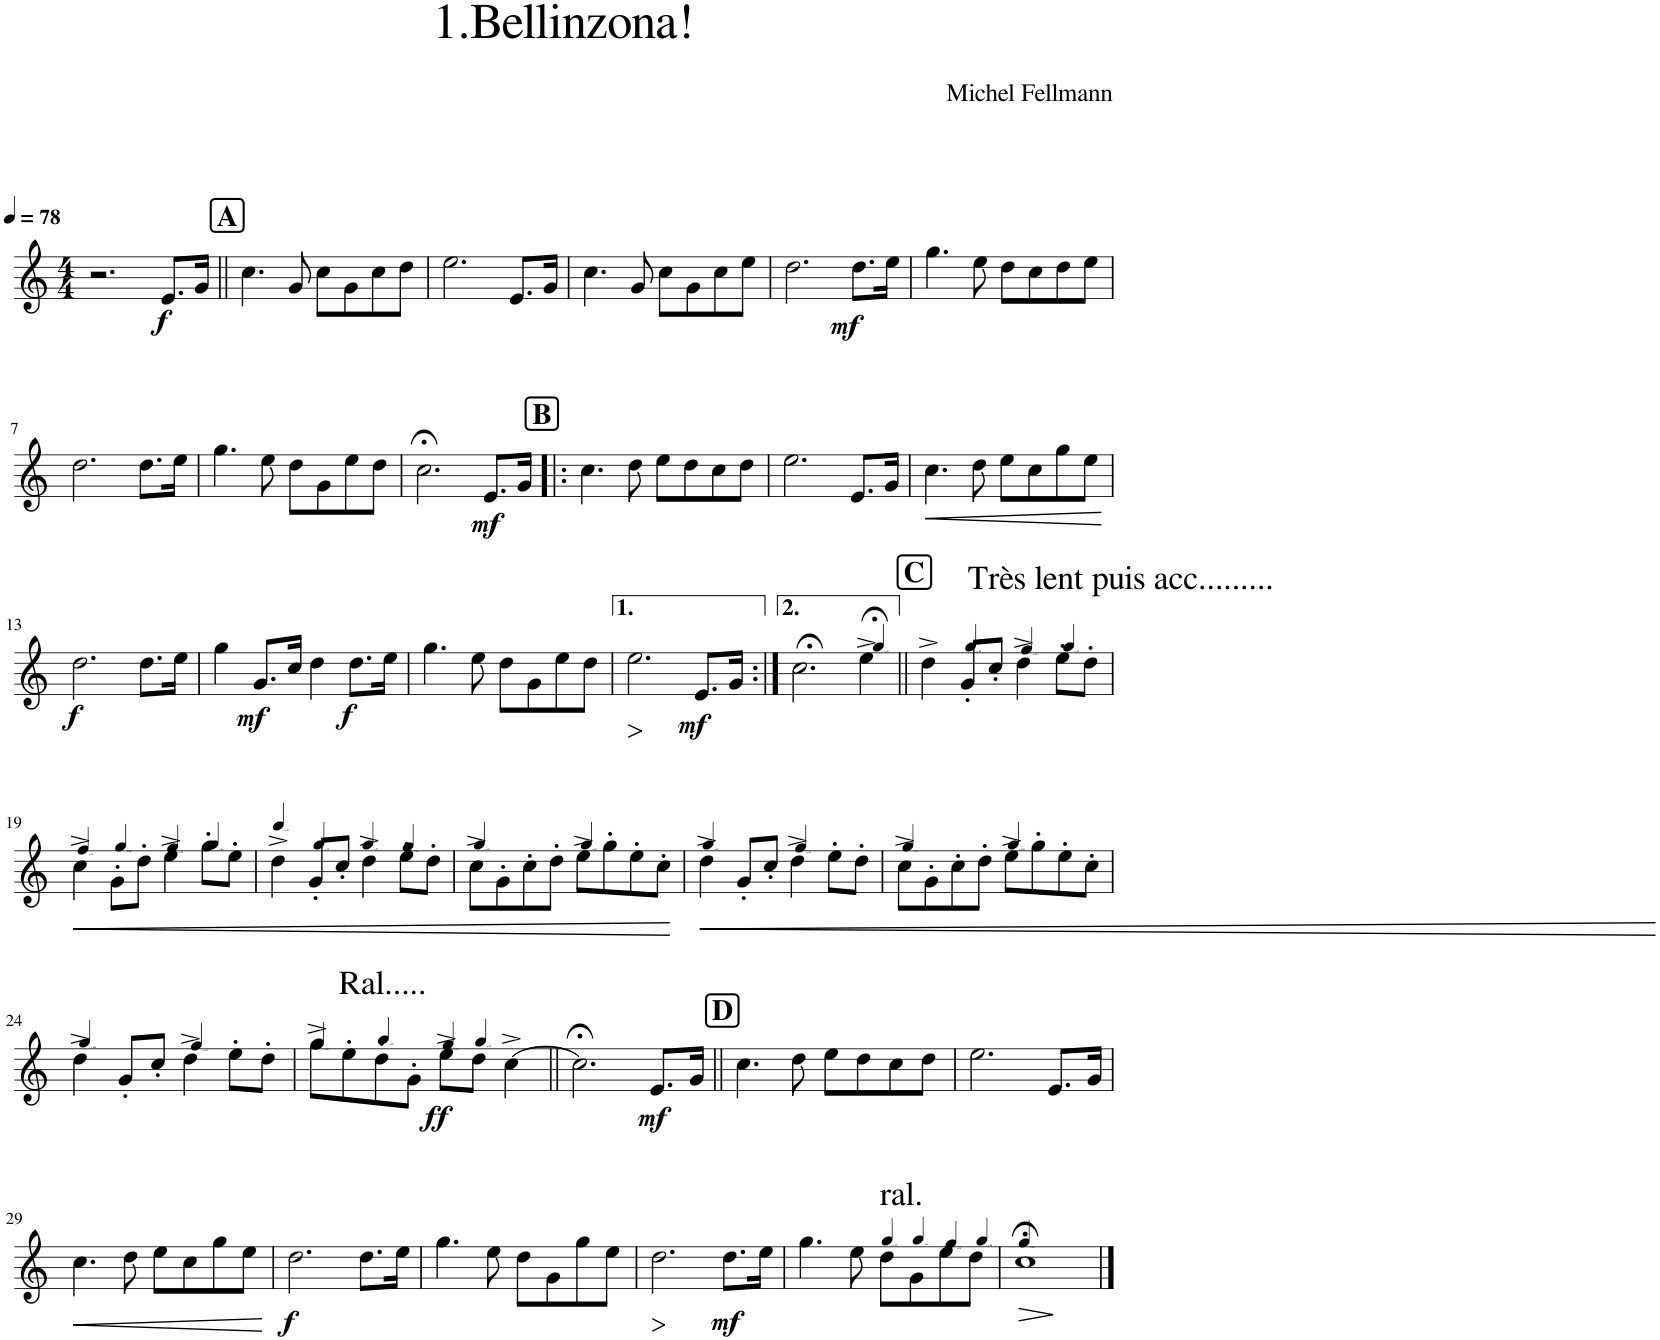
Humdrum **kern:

**kern	**dynam
*part1	*part1
*staff1	*staff1
*I"Cor en Fa	*
*I'Cor Fa	*
*clefG2	*
*Trd4c7	*
*k[]	*
*M4/4	*
*MM78	*
=1	=1
2.r	.
!	!LO:DY:b
8.e/L	f
16g/Jk	.
!!LO:REH:place=s1:a:B:cj:fs=14:t=A
=2||	=2||
4.cc\	.
8g/	.
8cc\L	.
8g\	.
8cc\	.
8dd\J	.
=3	=3
2.ee\	.
8.e/L	.
16g/Jk	.
=4	=4
4.cc\	.
8g/	.
8cc\L	.
8g\	.
8cc\	.
8ee\J	.
=5	=5
2.dd\	.
!	!LO:DY:b
8.dd\L	mf
16ee\Jk	.
=6	=6
4.gg\	.
8ee\	.
8dd\L	.
8cc\	.
8dd\	.
8ee\J	.
!!LO:LB:g=z
=7	=7
2.dd\	.
8.dd\L	.
16ee\Jk	.
=8	=8
4.gg\	.
8ee\	.
8dd\L	.
8g\	.
8ee\	.
8dd\J	.
=9	=9
2.cc;<\	.
!	!LO:DY:b
8.e/L	mf
16g/Jk	.
!!LO:REH:place=s1:a:B:cj:fs=14:t=B
=10!|:	=10!|:
4.cc\	.
8dd\	.
8ee\L	.
8dd\	.
8cc\	.
8dd\J	.
=11	=11
2.ee\	.
8.e/L	.
16g/Jk	.
=12	=12
!	!LO:HP:b
4.cc\	<
8dd\	.
8ee\L	.
8cc\	.
8gg\	.
8ee\J	.
.	[
!!LO:LB:g=z
=13	=13
!	!LO:DY:b
2.dd\	f
8.dd\L	.
16ee\Jk	.
=14	=14
4gg\	.
!	!LO:DY:b
8.g/L	mf
16cc/Jk	.
4dd\	.
!	!LO:DY:b
8.dd\L	f
16ee\Jk	.
=15	=15
4.gg\	.
8ee\	.
8dd\L	.
8g\	.
8ee\	.
8dd\J	.
=16	=16
!	!LO:HP:b
2.ee\	>
!	!LO:DY:b
8.e/L	mf
16g/Jk	.
.	]
=17:|!	=17:|!
2.cc;<\	.
*MM45	*
4ee;<^\	.
!!LO:REH:place=s1:a:B:cj:fs=14:t=C
=18||	=18||
!LO:TX:a:t=Très lent puis acc.........	!
4dd^\	.
*MM48	*
8g'/L	.
8cc'/J	.
*MM51	*
4dd^\	.
*MM54	*
8ee'\L	.
8dd'\J	.
!!LO:LB:g=z
=19	=19
*MM57	*
!	!LO:HP:b
4cc^\	<
*MM60	*
8g'\L	.
8dd'\J	.
*MM63	*
4ee^\	.
*MM66	*
8gg'\L	.
8ee'\J	.
.	[
=20	=20
*MM69	*
4dd^\	.
*MM72	*
8g'/L	.
8cc'/J	.
*MM75	*
4dd^\	.
*MM78	*
8ee'\L	.
8dd'\J	.
=21	=21
*MM82	*
8cc^\L	.
8g'\	.
8cc'\	.
8dd'\J	.
*MM86	*
8ee^\L	.
8gg'\	.
8ee'\	.
8cc'\J	.
=22	=22
*MM89	*
!	!LO:HP:b
4dd^\	<
8g'/L	.
8cc'/J	.
*MM92	*
4dd^\	.
8ee'\L	.
8dd'\J	.
.	[
=23	=23
*MM97	*
8cc^\L	.
8g'\	.
8cc'\	.
8dd'\J	.
*MM102	*
8ee^\L	.
8gg'\	.
8ee'\	.
8cc'\J	.
!!LO:LB:g=z
=24	=24
*MM108	*
4dd^\	.
8g'/L	.
8cc'/J	.
*MM112	*
4dd^\	.
8ee'\L	.
8dd'\J	.
=25	=25
*MM95	*
!LO:TX:a:t=Ral.....	!
8gg^\L	.
8ee'\	.
*MM85	*
8dd'\	.
8g'\J	.
*MM75	*
!	!LO:DY:b
8ee^\L	ff
*MM65	*
8dd'\J	.
[4cc^\	.
=26||	=26||
2.cc;<\]	.
!	!LO:DY:b
8.e/L	mf
16g/Jk	.
!!LO:REH:place=s1:a:B:cj:fs=14:t=D
=27||	=27||
4.cc\	.
8dd\	.
8ee\L	.
8dd\	.
8cc\	.
8dd\J	.
=28	=28
2.ee\	.
8.e/L	.
16g/Jk	.
!!LO:LB:g=z
=29	=29
!	!LO:HP:b
4.cc\	<
8dd\	.
8ee\L	.
8cc\	.
8gg\	.
8ee\J	.
.	[
=30	=30
!	!LO:DY:b
2.dd\	f
8.dd\L	.
16ee\Jk	.
=31	=31
4.gg\	.
8ee\	.
8dd\L	.
8g\	.
8gg\	.
8ee\J	.
=32	=32
!	!LO:HP:b
2.dd\	>
!	!LO:DY:b
8.dd\L	mf
16ee\Jk	.
.	]
=33	=33
4.gg\	.
8ee\	.
*MM75	*
!LO:TX:a:t=ral.	!
8dd\L	.
*MM66	*
8g\	.
*MM55	*
8ee\	.
*MM40	*
8dd\J	.
=34	=34
*MM50	*
!	!LO:HP:b
1cc;<	>
.	]
==	==
*-	*-
